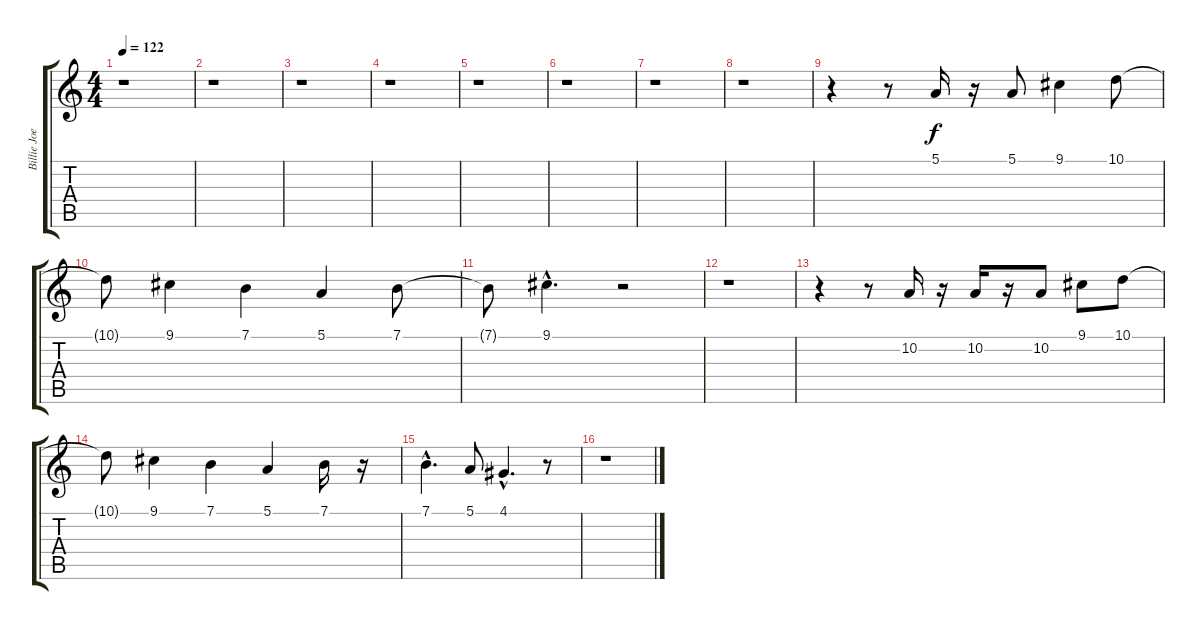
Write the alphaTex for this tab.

\track ("Billie Joe (Vox)" "Billie Joe") {instrument drawbarorgan}
\staff {score tabs}
\tuning (E4 B3 G3 D3 A2 E2) {hide}
\ts (4 4)
\tempo 122
\clef g2
\ks c
r.1{dy f instrument drawbarorgan} |
r.1 |
r.1 |
r.1 |
r.1 |
r.1 |
r.1 |
r.1 |
r.4 r.8 5.1.16 r.16 5.1.8 9.1.4 10.1.8 |
10.1{t}.8 9.1.4 7.1.4 5.1.4 7.1.8 |
7.1{t}.8 9.1{hac}.4{d} r.2 |
r.1 |
r.4 r.8 10.2.16 r.16 10.2.16 r.16 10.2.8 9.1.8 10.1.8 |
10.1{t}.8 9.1.4 7.1.4 5.1.4 7.1.16 r.16 |
7.1{hac}.4{d} 5.1.8 4.1{hac}.4{d} r.8 |
r.1
